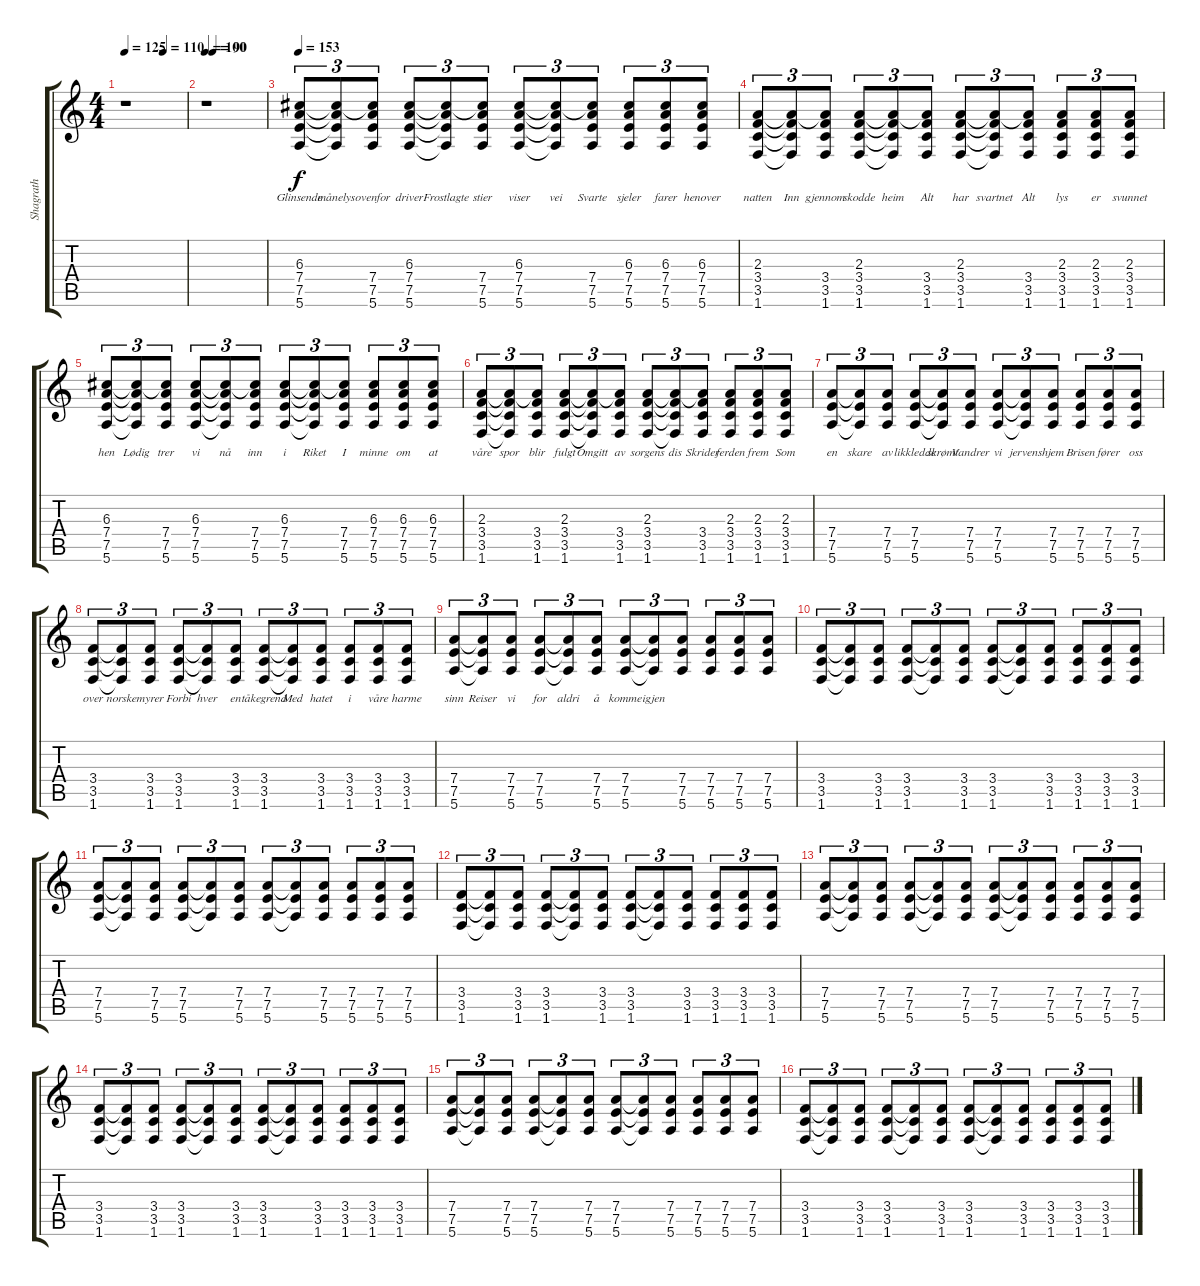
\track ("Shagrath" "Shagrath") {instrument distortionguitar}
\staff {score tabs}
\tuning (E4 B3 G3 D3 A2 E2) {hide}
\ts (4 4)
\tempo 125
\tempo (110 0.625)
\clef g2
\ks c
r.1{dy f} |
\tempo 100
\tempo (90 0.125)
r.1 |
\tempo 153
(6.3 7.4 7.5 5.6).8{tu (3 2) lyrics (0 "Glinsende") lyrics (1 "") lyrics (2 "") lyrics (3 "") lyrics (4 "")} (6.3{t} 7.4{t} 7.5{t} 5.6{t}).8{tu (3 2) lyrics (0 "månelys") lyrics (1 "") lyrics (2 "") lyrics (3 "") lyrics (4 "")} (6.3{t} 7.4 7.5 5.6).8{tu (3 2) lyrics (0 "ovenfor") lyrics (1 "") lyrics (2 "") lyrics (3 "") lyrics (4 "")} (6.3 7.4 7.5 5.6).8{tu (3 2) lyrics (0 "driver") lyrics (1 "") lyrics (2 "") lyrics (3 "") lyrics (4 "")} (6.3{t} 7.4{t} 7.5{t} 5.6{t}).8{tu (3 2) lyrics (0 "Frostlagte") lyrics (1 "") lyrics (2 "") lyrics (3 "") lyrics (4 "")} (6.3{t} 7.4 7.5 5.6).8{tu (3 2) lyrics (0 "stier") lyrics (1 "") lyrics (2 "") lyrics (3 "") lyrics (4 "")} (6.3 7.4 7.5 5.6).8{tu (3 2) lyrics (0 "viser") lyrics (1 "") lyrics (2 "") lyrics (3 "") lyrics (4 "")} (6.3{t} 7.4{t} 7.5{t} 5.6{t}).8{tu (3 2) lyrics (0 "vei") lyrics (1 "") lyrics (2 "") lyrics (3 "") lyrics (4 "")} (6.3{t} 7.4 7.5 5.6).8{tu (3 2) lyrics (0 "Svarte") lyrics (1 "") lyrics (2 "") lyrics (3 "") lyrics (4 "")} (6.3 7.4 7.5 5.6).8{tu (3 2) lyrics (0 "sjeler") lyrics (1 "") lyrics (2 "") lyrics (3 "") lyrics (4 "")} (6.3 7.4 7.5 5.6).8{tu (3 2) lyrics (0 "farer") lyrics (1 "") lyrics (2 "") lyrics (3 "") lyrics (4 "")} (6.3 7.4 7.5 5.6).8{tu (3 2) lyrics (0 "henover") lyrics (1 "") lyrics (2 "") lyrics (3 "") lyrics (4 "")} |
(2.3 3.4 3.5 1.6).8{tu (3 2) lyrics (0 "natten") lyrics (1 "") lyrics (2 "") lyrics (3 "") lyrics (4 "")} (2.3{t} 3.4{t} 3.5{t} 1.6{t}).8{tu (3 2) lyrics (0 "Inn") lyrics (1 "") lyrics (2 "") lyrics (3 "") lyrics (4 "")} (2.3{t} 3.4 3.5 1.6).8{tu (3 2) lyrics (0 "gjennom") lyrics (1 "") lyrics (2 "") lyrics (3 "") lyrics (4 "")} (2.3 3.4 3.5 1.6).8{tu (3 2) lyrics (0 "skodde") lyrics (1 "") lyrics (2 "") lyrics (3 "") lyrics (4 "")} (2.3{t} 3.4{t} 3.5{t} 1.6{t}).8{tu (3 2) lyrics (0 "heim") lyrics (1 "") lyrics (2 "") lyrics (3 "") lyrics (4 "")} (2.3{t} 3.4 3.5 1.6).8{tu (3 2) lyrics (0 "Alt") lyrics (1 "") lyrics (2 "") lyrics (3 "") lyrics (4 "")} (2.3 3.4 3.5 1.6).8{tu (3 2) lyrics (0 "har") lyrics (1 "") lyrics (2 "") lyrics (3 "") lyrics (4 "")} (2.3{t} 3.4{t} 3.5{t} 1.6{t}).8{tu (3 2) lyrics (0 "svartnet") lyrics (1 "") lyrics (2 "") lyrics (3 "") lyrics (4 "")} (2.3{t} 3.4 3.5 1.6).8{tu (3 2) lyrics (0 "Alt") lyrics (1 "") lyrics (2 "") lyrics (3 "") lyrics (4 "")} (2.3 3.4 3.5 1.6).8{tu (3 2) lyrics (0 "lys") lyrics (1 "") lyrics (2 "") lyrics (3 "") lyrics (4 "")} (2.3 3.4 3.5 1.6).8{tu (3 2) lyrics (0 "er") lyrics (1 "") lyrics (2 "") lyrics (3 "") lyrics (4 "")} (2.3 3.4 3.5 1.6).8{tu (3 2) lyrics (0 "svunnet") lyrics (1 "") lyrics (2 "") lyrics (3 "") lyrics (4 "")} |
(6.3 7.4 7.5 5.6).8{tu (3 2) lyrics (0 "hen") lyrics (1 "") lyrics (2 "") lyrics (3 "") lyrics (4 "")} (6.3{t} 7.4{t} 7.5{t} 5.6{t}).8{tu (3 2) lyrics (0 "Lødig") lyrics (1 "") lyrics (2 "") lyrics (3 "") lyrics (4 "")} (6.3{t} 7.4 7.5 5.6).8{tu (3 2) lyrics (0 "trer") lyrics (1 "") lyrics (2 "") lyrics (3 "") lyrics (4 "")} (6.3 7.4 7.5 5.6).8{tu (3 2) lyrics (0 "vi") lyrics (1 "") lyrics (2 "") lyrics (3 "") lyrics (4 "")} (6.3{t} 7.4{t} 7.5{t} 5.6{t}).8{tu (3 2) lyrics (0 "nå") lyrics (1 "") lyrics (2 "") lyrics (3 "") lyrics (4 "")} (6.3{t} 7.4 7.5 5.6).8{tu (3 2) lyrics (0 "inn") lyrics (1 "") lyrics (2 "") lyrics (3 "") lyrics (4 "")} (6.3 7.4 7.5 5.6).8{tu (3 2) lyrics (0 "i") lyrics (1 "") lyrics (2 "") lyrics (3 "") lyrics (4 "")} (6.3{t} 7.4{t} 7.5{t} 5.6{t}).8{tu (3 2) lyrics (0 "Riket") lyrics (1 "") lyrics (2 "") lyrics (3 "") lyrics (4 "")} (6.3{t} 7.4 7.5 5.6).8{tu (3 2) lyrics (0 "I") lyrics (1 "") lyrics (2 "") lyrics (3 "") lyrics (4 "")} (6.3 7.4 7.5 5.6).8{tu (3 2) lyrics (0 "minne") lyrics (1 "") lyrics (2 "") lyrics (3 "") lyrics (4 "")} (6.3 7.4 7.5 5.6).8{tu (3 2) lyrics (0 "om") lyrics (1 "") lyrics (2 "") lyrics (3 "") lyrics (4 "")} (6.3 7.4 7.5 5.6).8{tu (3 2) lyrics (0 "at") lyrics (1 "") lyrics (2 "") lyrics (3 "") lyrics (4 "")} |
(2.3 3.4 3.5 1.6).8{tu (3 2) lyrics (0 "våre") lyrics (1 "") lyrics (2 "") lyrics (3 "") lyrics (4 "")} (2.3{t} 3.4{t} 3.5{t} 1.6{t}).8{tu (3 2) lyrics (0 "spor") lyrics (1 "") lyrics (2 "") lyrics (3 "") lyrics (4 "")} (2.3{t} 3.4 3.5 1.6).8{tu (3 2) lyrics (0 "blir") lyrics (1 "") lyrics (2 "") lyrics (3 "") lyrics (4 "")} (2.3 3.4 3.5 1.6).8{tu (3 2) lyrics (0 "fulgt") lyrics (1 "") lyrics (2 "") lyrics (3 "") lyrics (4 "")} (2.3{t} 3.4{t} 3.5{t} 1.6{t}).8{tu (3 2) lyrics (0 "Omgitt") lyrics (1 "") lyrics (2 "") lyrics (3 "") lyrics (4 "")} (2.3{t} 3.4 3.5 1.6).8{tu (3 2) lyrics (0 "av") lyrics (1 "") lyrics (2 "") lyrics (3 "") lyrics (4 "")} (2.3 3.4 3.5 1.6).8{tu (3 2) lyrics (0 "sorgens") lyrics (1 "") lyrics (2 "") lyrics (3 "") lyrics (4 "")} (2.3{t} 3.4{t} 3.5{t} 1.6{t}).8{tu (3 2) lyrics (0 "dis") lyrics (1 "") lyrics (2 "") lyrics (3 "") lyrics (4 "")} (2.3{t} 3.4 3.5 1.6).8{tu (3 2) lyrics (0 "Skrider") lyrics (1 "") lyrics (2 "") lyrics (3 "") lyrics (4 "")} (2.3 3.4 3.5 1.6).8{tu (3 2) lyrics (0 "ferden") lyrics (1 "") lyrics (2 "") lyrics (3 "") lyrics (4 "")} (2.3 3.4 3.5 1.6).8{tu (3 2) lyrics (0 "frem") lyrics (1 "") lyrics (2 "") lyrics (3 "") lyrics (4 "")} (2.3 3.4 3.5 1.6).8{tu (3 2) lyrics (0 "Som") lyrics (1 "") lyrics (2 "") lyrics (3 "") lyrics (4 "")} |
(7.4 7.5 5.6).8{tu (3 2) lyrics (0 "en") lyrics (1 "") lyrics (2 "") lyrics (3 "") lyrics (4 "")} (7.4{t} 7.5{t} 5.6{t}).8{tu (3 2) lyrics (0 "skare") lyrics (1 "") lyrics (2 "") lyrics (3 "") lyrics (4 "")} (7.4 7.5 5.6).8{tu (3 2) lyrics (0 "av") lyrics (1 "") lyrics (2 "") lyrics (3 "") lyrics (4 "")} (7.4 7.5 5.6).8{tu (3 2) lyrics (0 "likkledde") lyrics (1 "") lyrics (2 "") lyrics (3 "") lyrics (4 "")} (7.4{t} 7.5{t} 5.6{t}).8{tu (3 2) lyrics (0 "skrømt") lyrics (1 "") lyrics (2 "") lyrics (3 "") lyrics (4 "")} (7.4 7.5 5.6).8{tu (3 2) lyrics (0 "Vandrer") lyrics (1 "") lyrics (2 "") lyrics (3 "") lyrics (4 "")} (7.4 7.5 5.6).8{tu (3 2) lyrics (0 "vi") lyrics (1 "") lyrics (2 "") lyrics (3 "") lyrics (4 "")} (7.4{t} 7.5{t} 5.6{t}).8{tu (3 2) lyrics (0 "jervens") lyrics (1 "") lyrics (2 "") lyrics (3 "") lyrics (4 "")} (7.4 7.5 5.6).8{tu (3 2) lyrics (0 "hjem") lyrics (1 "") lyrics (2 "") lyrics (3 "") lyrics (4 "")} (7.4 7.5 5.6).8{tu (3 2) lyrics (0 "Brisen") lyrics (1 "") lyrics (2 "") lyrics (3 "") lyrics (4 "")} (7.4 7.5 5.6).8{tu (3 2) lyrics (0 "fører") lyrics (1 "") lyrics (2 "") lyrics (3 "") lyrics (4 "")} (7.4 7.5 5.6).8{tu (3 2) lyrics (0 "oss") lyrics (1 "") lyrics (2 "") lyrics (3 "") lyrics (4 "")} |
(3.4 3.5 1.6).8{tu (3 2) lyrics (0 "over") lyrics (1 "") lyrics (2 "") lyrics (3 "") lyrics (4 "")} (3.4{t} 3.5{t} 1.6{t}).8{tu (3 2) lyrics (0 "norske") lyrics (1 "") lyrics (2 "") lyrics (3 "") lyrics (4 "")} (3.4 3.5 1.6).8{tu (3 2) lyrics (0 "myrer") lyrics (1 "") lyrics (2 "") lyrics (3 "") lyrics (4 "")} (3.4 3.5 1.6).8{tu (3 2) lyrics (0 "Forbi") lyrics (1 "") lyrics (2 "") lyrics (3 "") lyrics (4 "")} (3.4{t} 3.5{t} 1.6{t}).8{tu (3 2) lyrics (0 "hver") lyrics (1 "") lyrics (2 "") lyrics (3 "") lyrics (4 "")} (3.4 3.5 1.6).8{tu (3 2) lyrics (0 "en") lyrics (1 "") lyrics (2 "") lyrics (3 "") lyrics (4 "")} (3.4 3.5 1.6).8{tu (3 2) lyrics (0 "tåkegrend") lyrics (1 "") lyrics (2 "") lyrics (3 "") lyrics (4 "")} (3.4{t} 3.5{t} 1.6{t}).8{tu (3 2) lyrics (0 "Med") lyrics (1 "") lyrics (2 "") lyrics (3 "") lyrics (4 "")} (3.4 3.5 1.6).8{tu (3 2) lyrics (0 "hatet") lyrics (1 "") lyrics (2 "") lyrics (3 "") lyrics (4 "")} (3.4 3.5 1.6).8{tu (3 2) lyrics (0 "i") lyrics (1 "") lyrics (2 "") lyrics (3 "") lyrics (4 "")} (3.4 3.5 1.6).8{tu (3 2) lyrics (0 "våre") lyrics (1 "") lyrics (2 "") lyrics (3 "") lyrics (4 "")} (3.4 3.5 1.6).8{tu (3 2) lyrics (0 "harme") lyrics (1 "") lyrics (2 "") lyrics (3 "") lyrics (4 "")} |
(7.4 7.5 5.6).8{tu (3 2) lyrics (0 "sinn") lyrics (1 "") lyrics (2 "") lyrics (3 "") lyrics (4 "")} (7.4{t} 7.5{t} 5.6{t}).8{tu (3 2) lyrics (0 "Reiser") lyrics (1 "") lyrics (2 "") lyrics (3 "") lyrics (4 "")} (7.4 7.5 5.6).8{tu (3 2) lyrics (0 "vi") lyrics (1 "") lyrics (2 "") lyrics (3 "") lyrics (4 "")} (7.4 7.5 5.6).8{tu (3 2) lyrics (0 "for") lyrics (1 "") lyrics (2 "") lyrics (3 "") lyrics (4 "")} (7.4{t} 7.5{t} 5.6{t}).8{tu (3 2) lyrics (0 "aldri") lyrics (1 "") lyrics (2 "") lyrics (3 "") lyrics (4 "")} (7.4 7.5 5.6).8{tu (3 2) lyrics (0 "å") lyrics (1 "") lyrics (2 "") lyrics (3 "") lyrics (4 "")} (7.4 7.5 5.6).8{tu (3 2) lyrics (0 "komme") lyrics (1 "") lyrics (2 "") lyrics (3 "") lyrics (4 "")} (7.4{t} 7.5{t} 5.6{t}).8{tu (3 2) lyrics (0 "igjen") lyrics (1 "") lyrics (2 "") lyrics (3 "") lyrics (4 "")} (7.4 7.5 5.6).8{tu (3 2) lyrics (0 "") lyrics (1 "") lyrics (2 "") lyrics (3 "") lyrics (4 "")} (7.4 7.5 5.6).8{tu (3 2)} (7.4 7.5 5.6).8{tu (3 2)} (7.4 7.5 5.6).8{tu (3 2)} |
(3.4 3.5 1.6).8{tu (3 2)} (3.4{t} 3.5{t} 1.6{t}).8{tu (3 2)} (3.4 3.5 1.6).8{tu (3 2)} (3.4 3.5 1.6).8{tu (3 2)} (3.4{t} 3.5{t} 1.6{t}).8{tu (3 2)} (3.4 3.5 1.6).8{tu (3 2)} (3.4 3.5 1.6).8{tu (3 2)} (3.4{t} 3.5{t} 1.6{t}).8{tu (3 2)} (3.4 3.5 1.6).8{tu (3 2)} (3.4 3.5 1.6).8{tu (3 2)} (3.4 3.5 1.6).8{tu (3 2)} (3.4 3.5 1.6).8{tu (3 2)} |
(7.4 7.5 5.6).8{tu (3 2)} (7.4{t} 7.5{t} 5.6{t}).8{tu (3 2)} (7.4 7.5 5.6).8{tu (3 2)} (7.4 7.5 5.6).8{tu (3 2)} (7.4{t} 7.5{t} 5.6{t}).8{tu (3 2)} (7.4 7.5 5.6).8{tu (3 2)} (7.4 7.5 5.6).8{tu (3 2)} (7.4{t} 7.5{t} 5.6{t}).8{tu (3 2)} (7.4 7.5 5.6).8{tu (3 2)} (7.4 7.5 5.6).8{tu (3 2)} (7.4 7.5 5.6).8{tu (3 2)} (7.4 7.5 5.6).8{tu (3 2)} |
(3.4 3.5 1.6).8{tu (3 2)} (3.4{t} 3.5{t} 1.6{t}).8{tu (3 2)} (3.4 3.5 1.6).8{tu (3 2)} (3.4 3.5 1.6).8{tu (3 2)} (3.4{t} 3.5{t} 1.6{t}).8{tu (3 2)} (3.4 3.5 1.6).8{tu (3 2)} (3.4 3.5 1.6).8{tu (3 2)} (3.4{t} 3.5{t} 1.6{t}).8{tu (3 2)} (3.4 3.5 1.6).8{tu (3 2)} (3.4 3.5 1.6).8{tu (3 2)} (3.4 3.5 1.6).8{tu (3 2)} (3.4 3.5 1.6).8{tu (3 2)} |
(7.4 7.5 5.6).8{tu (3 2)} (7.4{t} 7.5{t} 5.6{t}).8{tu (3 2)} (7.4 7.5 5.6).8{tu (3 2)} (7.4 7.5 5.6).8{tu (3 2)} (7.4{t} 7.5{t} 5.6{t}).8{tu (3 2)} (7.4 7.5 5.6).8{tu (3 2)} (7.4 7.5 5.6).8{tu (3 2)} (7.4{t} 7.5{t} 5.6{t}).8{tu (3 2)} (7.4 7.5 5.6).8{tu (3 2)} (7.4 7.5 5.6).8{tu (3 2)} (7.4 7.5 5.6).8{tu (3 2)} (7.4 7.5 5.6).8{tu (3 2)} |
(3.4 3.5 1.6).8{tu (3 2)} (3.4{t} 3.5{t} 1.6{t}).8{tu (3 2)} (3.4 3.5 1.6).8{tu (3 2)} (3.4 3.5 1.6).8{tu (3 2)} (3.4{t} 3.5{t} 1.6{t}).8{tu (3 2)} (3.4 3.5 1.6).8{tu (3 2)} (3.4 3.5 1.6).8{tu (3 2)} (3.4{t} 3.5{t} 1.6{t}).8{tu (3 2)} (3.4 3.5 1.6).8{tu (3 2)} (3.4 3.5 1.6).8{tu (3 2)} (3.4 3.5 1.6).8{tu (3 2)} (3.4 3.5 1.6).8{tu (3 2)} |
(7.4 7.5 5.6).8{tu (3 2)} (7.4{t} 7.5{t} 5.6{t}).8{tu (3 2)} (7.4 7.5 5.6).8{tu (3 2)} (7.4 7.5 5.6).8{tu (3 2)} (7.4{t} 7.5{t} 5.6{t}).8{tu (3 2)} (7.4 7.5 5.6).8{tu (3 2)} (7.4 7.5 5.6).8{tu (3 2)} (7.4{t} 7.5{t} 5.6{t}).8{tu (3 2)} (7.4 7.5 5.6).8{tu (3 2)} (7.4 7.5 5.6).8{tu (3 2)} (7.4 7.5 5.6).8{tu (3 2)} (7.4 7.5 5.6).8{tu (3 2)} |
(3.4 3.5 1.6).8{tu (3 2)} (3.4{t} 3.5{t} 1.6{t}).8{tu (3 2)} (3.4 3.5 1.6).8{tu (3 2)} (3.4 3.5 1.6).8{tu (3 2)} (3.4{t} 3.5{t} 1.6{t}).8{tu (3 2)} (3.4 3.5 1.6).8{tu (3 2)} (3.4 3.5 1.6).8{tu (3 2)} (3.4{t} 3.5{t} 1.6{t}).8{tu (3 2)} (3.4 3.5 1.6).8{tu (3 2)} (3.4 3.5 1.6).8{tu (3 2)} (3.4 3.5 1.6).8{tu (3 2)} (3.4 3.5 1.6).8{tu (3 2)}
